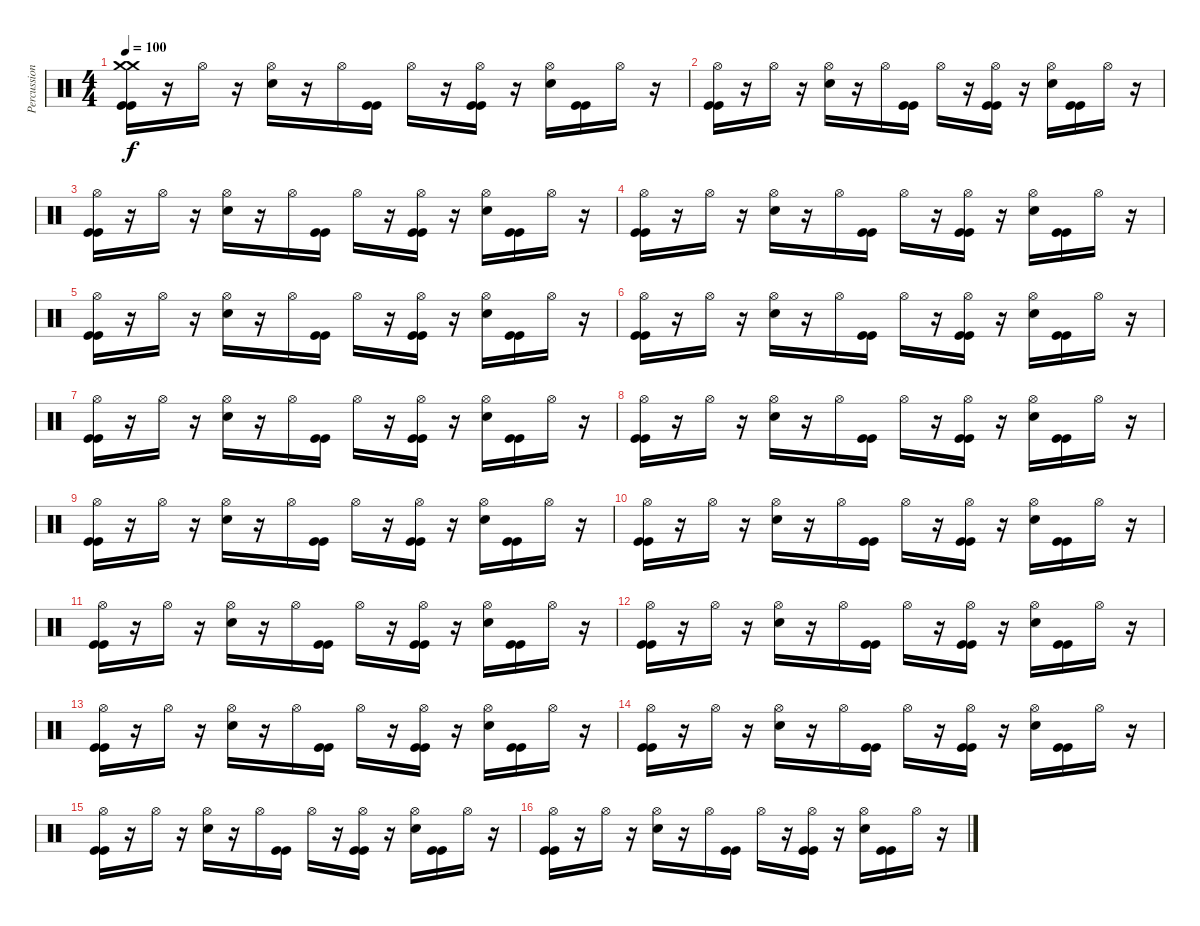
\track ("Percussion" "Percussion") {instrument percussion}
\staff {score}
\articulation defaults
\ts (4 4)
\tempo 100
\clef neutral
\ks c
("Crash medium (hit)" "Crash medium (hit)" "Kick (hit)" "Kick (hit)").16{dy f} r.16 "Hi-Hat (open)".16 r.16 ("Hi-Hat (open)" "Snare (hit) 2").16 r.16 "Hi-Hat (open)".16 ("Kick (hit)" "Kick (hit)").16 "Hi-Hat (open)".16 r.16 ("Hi-Hat (open)" "Kick (hit)" "Kick (hit)").16 r.16 ("Hi-Hat (open)" "Snare (hit) 2").16 ("Kick (hit)" "Kick (hit)").16 "Hi-Hat (open)".16 r.16 |
("Hi-Hat (open)" "Kick (hit)" "Kick (hit)").16 r.16 "Hi-Hat (open)".16 r.16 ("Hi-Hat (open)" "Snare (hit) 2").16 r.16 "Hi-Hat (open)".16 ("Kick (hit)" "Kick (hit)").16 "Hi-Hat (open)".16 r.16 ("Hi-Hat (open)" "Kick (hit)" "Kick (hit)").16 r.16 ("Hi-Hat (open)" "Snare (hit) 2").16 ("Kick (hit)" "Kick (hit)").16 "Hi-Hat (open)".16 r.16 |
("Hi-Hat (open)" "Kick (hit)" "Kick (hit)").16 r.16 "Hi-Hat (open)".16 r.16 ("Hi-Hat (open)" "Snare (hit) 2").16 r.16 "Hi-Hat (open)".16 ("Kick (hit)" "Kick (hit)").16 "Hi-Hat (open)".16 r.16 ("Hi-Hat (open)" "Kick (hit)" "Kick (hit)").16 r.16 ("Hi-Hat (open)" "Snare (hit) 2").16 ("Kick (hit)" "Kick (hit)").16 "Hi-Hat (open)".16 r.16 |
("Hi-Hat (open)" "Kick (hit)" "Kick (hit)").16 r.16 "Hi-Hat (open)".16 r.16 ("Hi-Hat (open)" "Snare (hit) 2").16 r.16 "Hi-Hat (open)".16 ("Kick (hit)" "Kick (hit)").16 "Hi-Hat (open)".16 r.16 ("Hi-Hat (open)" "Kick (hit)" "Kick (hit)").16 r.16 ("Hi-Hat (open)" "Snare (hit) 2").16 ("Kick (hit)" "Kick (hit)").16 "Hi-Hat (open)".16 r.16 |
("Hi-Hat (open)" "Kick (hit)" "Kick (hit)").16 r.16 "Hi-Hat (open)".16 r.16 ("Hi-Hat (open)" "Snare (hit) 2").16 r.16 "Hi-Hat (open)".16 ("Kick (hit)" "Kick (hit)").16 "Hi-Hat (open)".16 r.16 ("Hi-Hat (open)" "Kick (hit)" "Kick (hit)").16 r.16 ("Hi-Hat (open)" "Snare (hit) 2").16 ("Kick (hit)" "Kick (hit)").16 "Hi-Hat (open)".16 r.16 |
("Hi-Hat (open)" "Kick (hit)" "Kick (hit)").16 r.16 "Hi-Hat (open)".16 r.16 ("Hi-Hat (open)" "Snare (hit) 2").16 r.16 "Hi-Hat (open)".16 ("Kick (hit)" "Kick (hit)").16 "Hi-Hat (open)".16 r.16 ("Hi-Hat (open)" "Kick (hit)" "Kick (hit)").16 r.16 ("Hi-Hat (open)" "Snare (hit) 2").16 ("Kick (hit)" "Kick (hit)").16 "Hi-Hat (open)".16 r.16 |
("Hi-Hat (open)" "Kick (hit)" "Kick (hit)").16 r.16 "Hi-Hat (open)".16 r.16 ("Hi-Hat (open)" "Snare (hit) 2").16 r.16 "Hi-Hat (open)".16 ("Kick (hit)" "Kick (hit)").16 "Hi-Hat (open)".16 r.16 ("Hi-Hat (open)" "Kick (hit)" "Kick (hit)").16 r.16 ("Hi-Hat (open)" "Snare (hit) 2").16 ("Kick (hit)" "Kick (hit)").16 "Hi-Hat (open)".16 r.16 |
("Hi-Hat (open)" "Kick (hit)" "Kick (hit)").16 r.16 "Hi-Hat (open)".16 r.16 ("Hi-Hat (open)" "Snare (hit) 2").16 r.16 "Hi-Hat (open)".16 ("Kick (hit)" "Kick (hit)").16 "Hi-Hat (open)".16 r.16 ("Hi-Hat (open)" "Kick (hit)" "Kick (hit)").16 r.16 ("Hi-Hat (open)" "Snare (hit) 2").16 ("Kick (hit)" "Kick (hit)").16 "Hi-Hat (open)".16 r.16 |
("Hi-Hat (open)" "Kick (hit)" "Kick (hit)").16 r.16 "Hi-Hat (open)".16 r.16 ("Hi-Hat (open)" "Snare (hit) 2").16 r.16 "Hi-Hat (open)".16 ("Kick (hit)" "Kick (hit)").16 "Hi-Hat (open)".16 r.16 ("Hi-Hat (open)" "Kick (hit)" "Kick (hit)").16 r.16 ("Hi-Hat (open)" "Snare (hit) 2").16 ("Kick (hit)" "Kick (hit)").16 "Hi-Hat (open)".16 r.16 |
("Hi-Hat (open)" "Kick (hit)" "Kick (hit)").16 r.16 "Hi-Hat (open)".16 r.16 ("Hi-Hat (open)" "Snare (hit) 2").16 r.16 "Hi-Hat (open)".16 ("Kick (hit)" "Kick (hit)").16 "Hi-Hat (open)".16 r.16 ("Hi-Hat (open)" "Kick (hit)" "Kick (hit)").16 r.16 ("Hi-Hat (open)" "Snare (hit) 2").16 ("Kick (hit)" "Kick (hit)").16 "Hi-Hat (open)".16 r.16 |
("Hi-Hat (open)" "Kick (hit)" "Kick (hit)").16 r.16 "Hi-Hat (open)".16 r.16 ("Hi-Hat (open)" "Snare (hit) 2").16 r.16 "Hi-Hat (open)".16 ("Kick (hit)" "Kick (hit)").16 "Hi-Hat (open)".16 r.16 ("Hi-Hat (open)" "Kick (hit)" "Kick (hit)").16 r.16 ("Hi-Hat (open)" "Snare (hit) 2").16 ("Kick (hit)" "Kick (hit)").16 "Hi-Hat (open)".16 r.16 |
("Hi-Hat (open)" "Kick (hit)" "Kick (hit)").16 r.16 "Hi-Hat (open)".16 r.16 ("Hi-Hat (open)" "Snare (hit) 2").16 r.16 "Hi-Hat (open)".16 ("Kick (hit)" "Kick (hit)").16 "Hi-Hat (open)".16 r.16 ("Hi-Hat (open)" "Kick (hit)" "Kick (hit)").16 r.16 ("Hi-Hat (open)" "Snare (hit) 2").16 ("Kick (hit)" "Kick (hit)").16 "Hi-Hat (open)".16 r.16 |
("Hi-Hat (open)" "Kick (hit)" "Kick (hit)").16 r.16 "Hi-Hat (open)".16 r.16 ("Hi-Hat (open)" "Snare (hit) 2").16 r.16 "Hi-Hat (open)".16 ("Kick (hit)" "Kick (hit)").16 "Hi-Hat (open)".16 r.16 ("Hi-Hat (open)" "Kick (hit)" "Kick (hit)").16 r.16 ("Hi-Hat (open)" "Snare (hit) 2").16 ("Kick (hit)" "Kick (hit)").16 "Hi-Hat (open)".16 r.16 |
("Hi-Hat (open)" "Kick (hit)" "Kick (hit)").16 r.16 "Hi-Hat (open)".16 r.16 ("Hi-Hat (open)" "Snare (hit) 2").16 r.16 "Hi-Hat (open)".16 ("Kick (hit)" "Kick (hit)").16 "Hi-Hat (open)".16 r.16 ("Hi-Hat (open)" "Kick (hit)" "Kick (hit)").16 r.16 ("Hi-Hat (open)" "Snare (hit) 2").16 ("Kick (hit)" "Kick (hit)").16 "Hi-Hat (open)".16 r.16 |
("Hi-Hat (open)" "Kick (hit)" "Kick (hit)").16{volume 12} r.16 "Hi-Hat (open)".16 r.16 ("Hi-Hat (open)" "Snare (hit) 2").16 r.16 "Hi-Hat (open)".16 ("Kick (hit)" "Kick (hit)").16 "Hi-Hat (open)".16 r.16 ("Hi-Hat (open)" "Kick (hit)" "Kick (hit)").16 r.16 ("Hi-Hat (open)" "Snare (hit) 2").16 ("Kick (hit)" "Kick (hit)").16 "Hi-Hat (open)".16 r.16 |
("Hi-Hat (open)" "Kick (hit)" "Kick (hit)").16 r.16 "Hi-Hat (open)".16 r.16 ("Hi-Hat (open)" "Snare (hit) 2").16 r.16 "Hi-Hat (open)".16 ("Kick (hit)" "Kick (hit)").16 "Hi-Hat (open)".16 r.16 ("Hi-Hat (open)" "Kick (hit)" "Kick (hit)").16 r.16 ("Hi-Hat (open)" "Snare (hit) 2").16 ("Kick (hit)" "Kick (hit)").16 "Hi-Hat (open)".16 r.16
